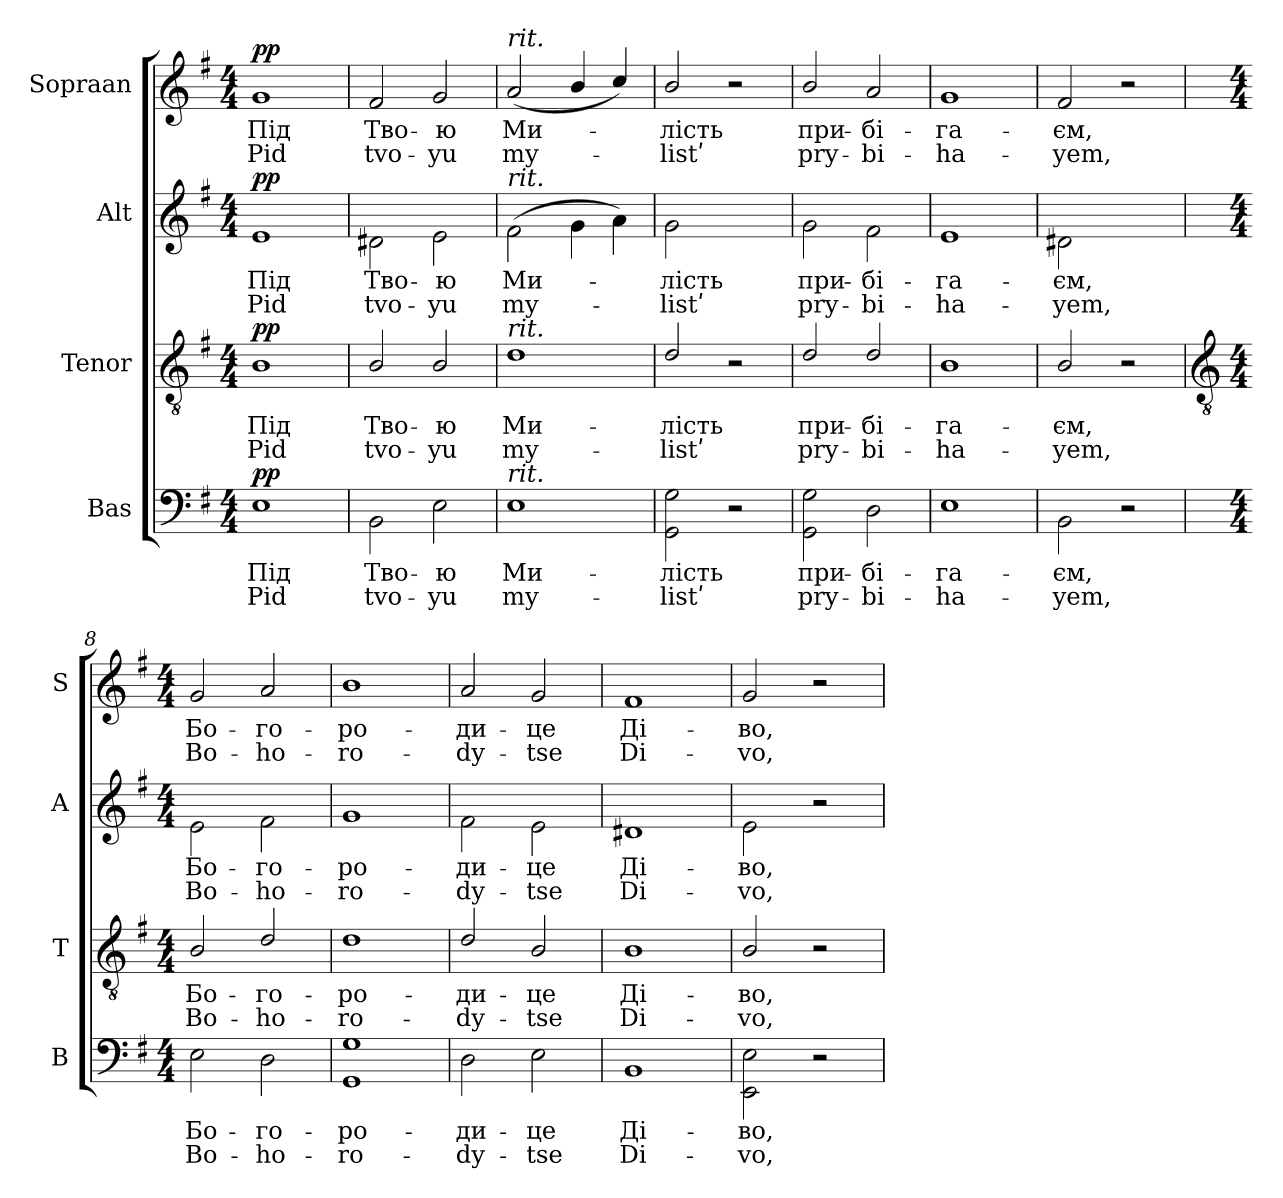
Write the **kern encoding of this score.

**kern	**text	**text	**dynam	**kern	**text	**text	**dynam	**kern	**text	**text	**dynam	**kern	**text	**text	**dynam
*part4	*part4	*part4	*part4	*part3	*part3	*part3	*part3	*part2	*part2	*part2	*part2	*part1	*part1	*part1	*part1
*staff4	*staff4	*staff4	*staff4	*staff3	*staff3	*staff3	*staff3	*staff2	*staff2	*staff2	*staff2	*staff1	*staff1	*staff1	*staff1
*I"Bas	*	*	*	*I"Tenor	*	*	*	*I"Alt	*	*	*	*I"Sopraan	*	*	*
*I'B	*	*	*	*I'T	*	*	*	*I'A	*	*	*	*I'S	*	*	*
*clefF4	*	*	*	*clefGv2	*	*	*	*clefG2	*	*	*	*clefG2	*	*	*
*k[f#]	*	*	*	*k[f#]	*	*	*	*k[f#]	*	*	*	*k[f#]	*	*	*
*G:	*	*	*	*G:	*	*	*	*G:	*	*	*	*G:	*	*	*
*M4/4	*	*	*	*M4/4	*	*	*	*M4/4	*	*	*	*M4/4	*	*	*
=1	=1	=1	=1	=1	=1	=1	=1	=1	=1	=1	=1	=1	=1	=1	=1
!	!LO:LY:b	!LO:LY:b	!LO:DY:a	!	!LO:LY:b	!LO:LY:b	!LO:DY:a	!	!LO:LY:b	!LO:LY:b	!LO:DY:a	!	!LO:LY:b	!LO:LY:b	!LO:DY:a
1E	Під	Pid	pp	1B	Під	Pid	pp	1e	Під	Pid	pp	1g	Під	Pid	pp
=2	=2	=2	=2	=2	=2	=2	=2	=2	=2	=2	=2	=2	=2	=2	=2
!	!LO:LY:b	!LO:LY:b	!	!	!LO:LY:b	!LO:LY:b	!	!	!LO:LY:b	!LO:LY:b	!	!	!LO:LY:b	!LO:LY:b	!
2BB\	Тво-	-tvo-	.	2B/	Тво-	-tvo-	.	2d#X\	Тво-	-tvo-	.	2f#/	Тво-	-tvo-	.
!	!LO:LY:b	!LO:LY:b	!	!	!LO:LY:b	!LO:LY:b	!	!	!LO:LY:b	!LO:LY:b	!	!	!LO:LY:b	!LO:LY:b	!
2E\	-ю	yu	.	2B/	-ю	yu	.	2e\	-ю	yu	.	2g/	-ю	yu	.
=3	=3	=3	=3	=3	=3	=3	=3	=3	=3	=3	=3	=3	=3	=3	=3
!	!	!	!	!	!	!	!	!	!	!	!	!LO:TX:a:i:t=rit.	!	!	!
!	!	!	!	!	!	!	!	!LO:TX:a:i:t=rit.	!	!	!	!	!	!	!
!	!	!	!	!LO:TX:a:i:t=rit.	!	!	!	!	!	!	!	!	!	!	!
!LO:TX:a:i:t=rit.	!	!	!	!	!	!	!	!	!	!	!	!	!	!	!
!	!LO:LY:b	!LO:LY:b	!	!	!LO:LY:b	!LO:LY:b	!	!	!LO:LY:b	!LO:LY:b	!	!	!LO:LY:b	!LO:LY:b	!
1E	Ми-	-my-	.	1d	Ми-	-my-	.	(>2f#\	Ми-	-my-	.	(<2a/	Ми-	-my-	.
.	.	.	.	.	.	.	.	4g\	.	.	.	4b/	.	.	.
.	.	.	.	.	.	.	.	4a\)	.	.	.	4cc/)	.	.	.
=4	=4	=4	=4	=4	=4	=4	=4	=4	=4	=4	=4	=4	=4	=4	=4
!	!LO:LY:b	!LO:LY:b	!	!	!LO:LY:b	!LO:LY:b	!	!	!LO:LY:b	!LO:LY:b	!	!	!LO:LY:b	!LO:LY:b	!
2GG\ 2G\	-лість	listʹ	.	2d/	-лість	listʹ	.	2g\	-лість	listʹ	.	2b/	-лість	listʹ	.
2r	.	.	.	2r	.	.	.	2ryy	.	.	.	2r	.	.	.
=5	=5	=5	=5	=5	=5	=5	=5	=5	=5	=5	=5	=5	=5	=5	=5
!	!LO:LY:b	!LO:LY:b	!	!	!LO:LY:b	!LO:LY:b	!	!	!LO:LY:b	!LO:LY:b	!	!	!LO:LY:b	!LO:LY:b	!
2GG\ 2G\	при-	-pry-	.	2d/	при-	-pry-	.	2g\	при-	-pry-	.	2b/	при-	-pry-	.
!	!LO:LY:b	!LO:LY:b	!	!	!LO:LY:b	!LO:LY:b	!	!	!LO:LY:b	!LO:LY:b	!	!	!LO:LY:b	!LO:LY:b	!
2D\	-бi-	-bi-	.	2d/	-бi-	-bi-	.	2f#\	-бi-	-bi-	.	2a/	-бi-	-bi-	.
=6	=6	=6	=6	=6	=6	=6	=6	=6	=6	=6	=6	=6	=6	=6	=6
!	!LO:LY:b	!LO:LY:b	!	!	!LO:LY:b	!LO:LY:b	!	!	!LO:LY:b	!LO:LY:b	!	!	!LO:LY:b	!LO:LY:b	!
1E	-га-	-ha-	.	1B	-га-	-ha-	.	1e	-га-	-ha-	.	1g	-га-	-ha-	.
=7	=7	=7	=7	=7	=7	=7	=7	=7	=7	=7	=7	=7	=7	=7	=7
!	!LO:LY:b	!LO:LY:b	!	!	!LO:LY:b	!LO:LY:b	!	!	!LO:LY:b	!LO:LY:b	!	!	!LO:LY:b	!LO:LY:b	!
2BB\	-єм,	yem,	.	2B/	-єм,	yem,	.	2d#X\	-єм,	yem,	.	2f#/	-єм,	yem,	.
2r	.	.	.	2r	.	.	.	2ryy	.	.	.	2r	.	.	.
!!LO:LB:g=z
=8	=8	=8	=8	=8	=8	=8	=8	=8	=8	=8	=8	=8	=8	=8	=8
*	*	*	*	*clefGv2	*	*	*	*	*	*	*	*	*	*	*
*M4/4	*	*	*	*M4/4	*	*	*	*M4/4	*	*	*	*M4/4	*	*	*
!	!LO:LY:b	!LO:LY:b	!	!	!LO:LY:b	!LO:LY:b	!	!	!LO:LY:b	!LO:LY:b	!	!	!LO:LY:b	!LO:LY:b	!
2E\	Бо-	-Bo-	.	2B/	Бо-	-Bo-	.	2e\	Бо-	-Bo-	.	2g/	Бо-	-Bo-	.
!	!LO:LY:b	!LO:LY:b	!	!	!LO:LY:b	!LO:LY:b	!	!	!LO:LY:b	!LO:LY:b	!	!	!LO:LY:b	!LO:LY:b	!
2D\	-го-	-ho-	.	2d/	-го-	-ho-	.	2f#\	-го-	-ho-	.	2a/	-го-	-ho-	.
=9	=9	=9	=9	=9	=9	=9	=9	=9	=9	=9	=9	=9	=9	=9	=9
!	!LO:LY:b	!LO:LY:b	!	!	!LO:LY:b	!LO:LY:b	!	!	!LO:LY:b	!LO:LY:b	!	!	!LO:LY:b	!LO:LY:b	!
1GG 1G	-ро-	-ro-	.	1d	-ро-	-ro-	.	1g	-ро-	-ro-	.	1b	-ро-	-ro-	.
=10	=10	=10	=10	=10	=10	=10	=10	=10	=10	=10	=10	=10	=10	=10	=10
!	!LO:LY:b	!LO:LY:b	!	!	!LO:LY:b	!LO:LY:b	!	!	!LO:LY:b	!LO:LY:b	!	!	!LO:LY:b	!LO:LY:b	!
2D\	-ди-	-dy-	.	2d/	-ди-	-dy-	.	2f#\	-ди-	-dy-	.	2a/	-ди-	-dy-	.
!	!LO:LY:b	!LO:LY:b	!	!	!LO:LY:b	!LO:LY:b	!	!	!LO:LY:b	!LO:LY:b	!	!	!LO:LY:b	!LO:LY:b	!
2E\	-це	tse	.	2B/	-це	tse	.	2e\	-це	tse	.	2g/	-це	tse	.
=11	=11	=11	=11	=11	=11	=11	=11	=11	=11	=11	=11	=11	=11	=11	=11
!	!LO:LY:b	!LO:LY:b	!	!	!LO:LY:b	!LO:LY:b	!	!	!LO:LY:b	!LO:LY:b	!	!	!LO:LY:b	!LO:LY:b	!
1BB	Ді-	-Di-	.	1B	Ді-	-Di-	.	1d#X	Ді-	-Di-	.	1f#	Ді-	-Di-	.
=12	=12	=12	=12	=12	=12	=12	=12	=12	=12	=12	=12	=12	=12	=12	=12
!	!LO:LY:b	!LO:LY:b	!	!	!LO:LY:b	!LO:LY:b	!	!	!LO:LY:b	!LO:LY:b	!	!	!LO:LY:b	!LO:LY:b	!
2EE\ 2E\	-во,	vo,	.	2B/	-во,	vo,	.	2e\	-во,	vo,	.	2g/	-во,	vo,	.
2r	.	.	.	2r	.	.	.	2r	.	.	.	2r	.	.	.
=	=	=	=	=	=	=	=	=	=	=	=	=	=	=	=
*-	*-	*-	*-	*-	*-	*-	*-	*-	*-	*-	*-	*-	*-	*-	*-
